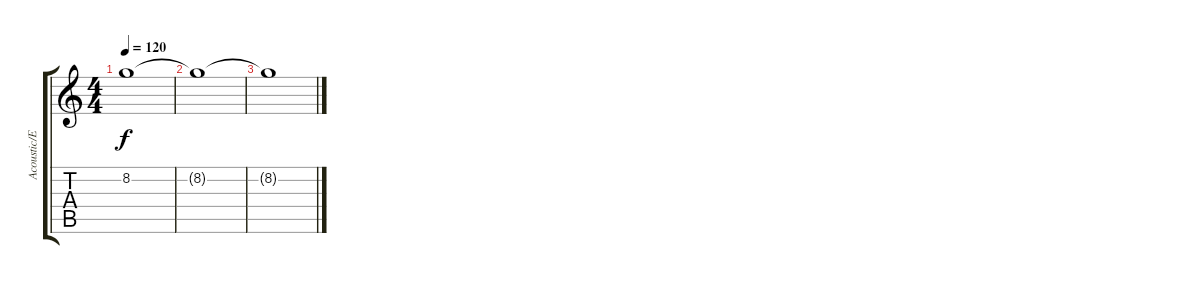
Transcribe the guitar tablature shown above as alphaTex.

\track ("Acoustic/Extra Lead" "Acoustic/E") {instrument acousticguitarsteel}
\staff {score tabs}
\tuning (E4 B3 G3 D3 A2 E2) {hide}
\ts (4 4)
\tempo 120
\clef g2
\ks c
8.2.1{dy f volume 0 instrument distortionguitar} |
8.2{t}.1 |
8.2{t}.1
